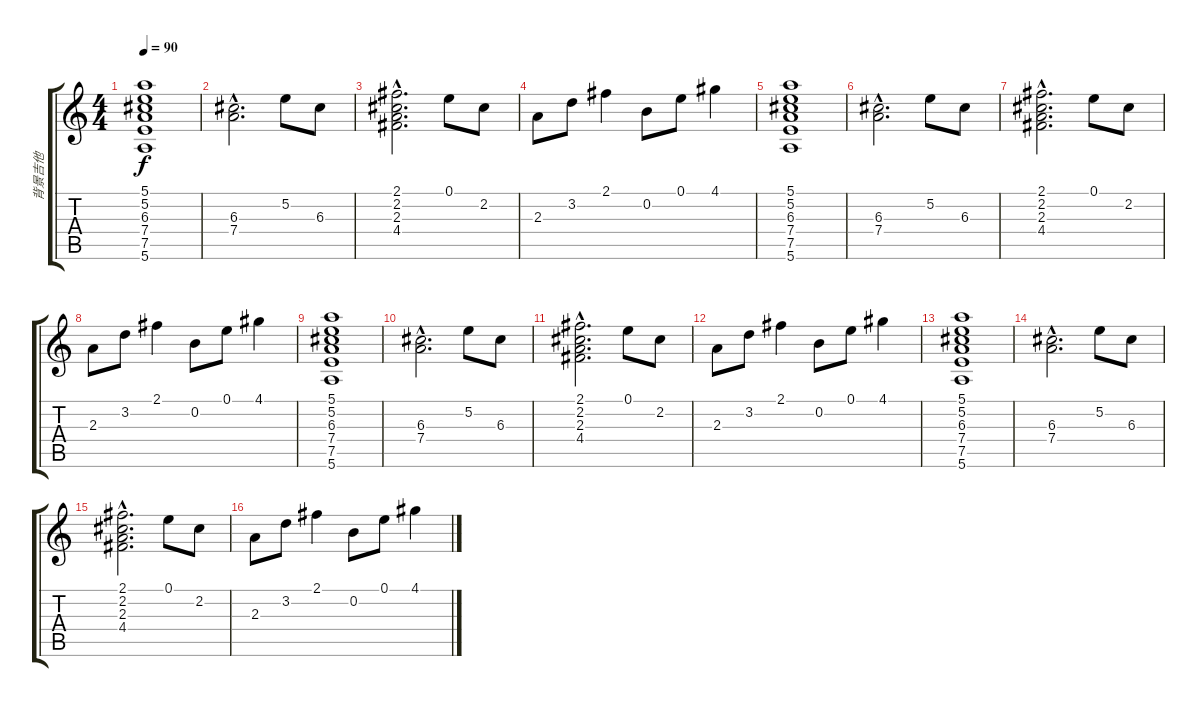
\track ("背景吉他" "背景吉他") {instrument acousticguitarsteel}
\staff {score tabs}
\tuning (E4 B3 G3 D3 A2 E2) {hide}
\ts (4 4)
\tempo 90
\clef g2
\ks c
(5.1 5.2 6.3 7.4 7.5 5.6).1{dy f} |
(6.3{hac} 7.4{hac}).2{d} 5.2.8 6.3.8 |
(2.1{hac} 2.2{hac} 2.3{hac} 4.4{hac}).2{d} 0.1.8 2.2.8 |
2.3.8 3.2.8 2.1.4 0.2.8 0.1.8 4.1.4 |
(5.1 5.2 6.3 7.4 7.5 5.6).1 |
(6.3{hac} 7.4{hac}).2{d} 5.2.8 6.3.8 |
(2.1{hac} 2.2{hac} 2.3{hac} 4.4{hac}).2{d} 0.1.8 2.2.8 |
2.3.8 3.2.8 2.1.4 0.2.8 0.1.8 4.1.4 |
(5.1 5.2 6.3 7.4 7.5 5.6).1 |
(6.3{hac} 7.4{hac}).2{d} 5.2.8 6.3.8 |
(2.1{hac} 2.2{hac} 2.3{hac} 4.4{hac}).2{d} 0.1.8 2.2.8 |
2.3.8 3.2.8 2.1.4 0.2.8 0.1.8 4.1.4 |
(5.1 5.2 6.3 7.4 7.5 5.6).1 |
(6.3{hac} 7.4{hac}).2{d} 5.2.8 6.3.8 |
(2.1{hac} 2.2{hac} 2.3{hac} 4.4{hac}).2{d} 0.1.8 2.2.8 |
2.3.8 3.2.8 2.1.4 0.2.8 0.1.8 4.1.4
